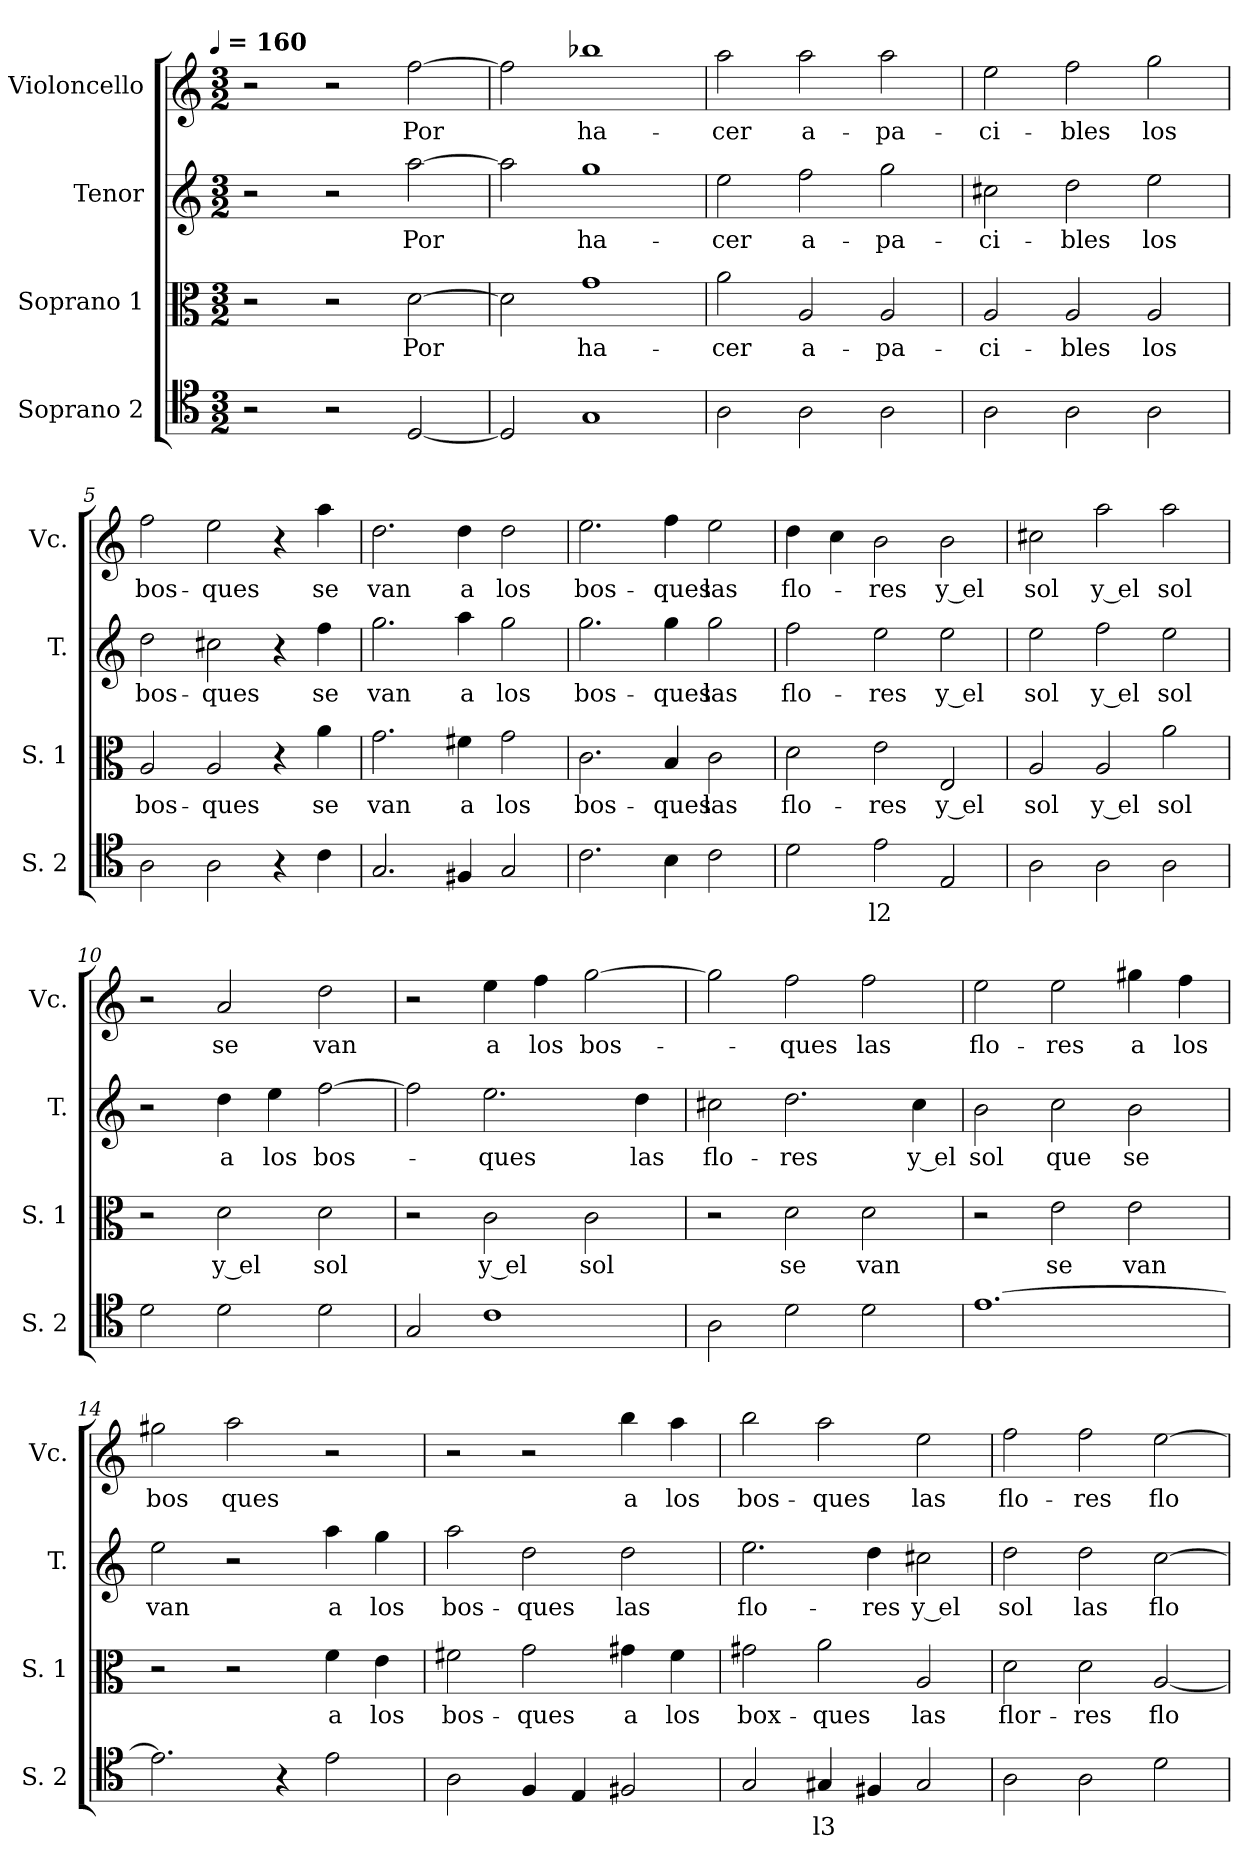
**kern	**text	**kern	**text	**kern	**text	**kern	**text
*part4	*part4	*part3	*part3	*part2	*part2	*part1	*part1
*staff4	*staff4	*staff3	*staff3	*staff2	*staff2	*staff1	*staff1
*I"Soprano 2	*	*I"Soprano 1	*	*I"Tenor	*	*I"Violoncello	*
*I'S. 2	*	*I'S. 1	*	*I'T.	*	*I'Vc.	*
*clefC4	*	*clefC3	*	*clefG2	*	*clefG2	*
!!LO:TX:omd:t=[quarter] = 160
*M3/2	*	*M3/2	*	*M3/2	*	*M3/2	*
*MM160	*	*MM160	*	*MM160	*	*MM160	*
=1	=1	=1	=1	=1	=1	=1	=1
2r	.	2r	.	2r	.	2r	.
2r	.	2r	.	2r	.	2r	.
[2D	.	[2d	Por	[2aa	Por	[2ff	Por
=2	=2	=2	=2	=2	=2	=2	=2
2D]	.	2d]	.	2aa]	.	2ff]	.
1G	.	1g	ha-	1gg	ha-	1bb-X	ha-
=3	=3	=3	=3	=3	=3	=3	=3
2A	.	2a	-cer	2ee	-cer	2aa	-cer
2A	.	2A	a-	2ff	a-	2aa	a-
2A	.	2A	-pa-	2gg	-pa-	2aa	-pa-
=4	=4	=4	=4	=4	=4	=4	=4
2A	.	2A	-ci-	2cc#X	-ci-	2ee	-ci-
2A	.	2A	-bles	2dd	-bles	2ff	-bles
2A	.	2A	los	2ee	los	2gg	los
=5	=5	=5	=5	=5	=5	=5	=5
2A	.	2A	bos-	2dd	bos-	2ff	bos-
2A	.	2A	-ques	2cc#X	-ques	2ee	-ques
4r	.	4r	.	4r	.	4r	.
4c	.	4a	se	4ff	se	4aa	se
=6	=6	=6	=6	=6	=6	=6	=6
2.G	.	2.g	van	2.gg	van	2.dd	van
4F#X	.	4f#X	a	4aa	a	4dd	a
2G	.	2g	los	2gg	los	2dd	los
=7	=7	=7	=7	=7	=7	=7	=7
2.c	.	2.c	bos-	2.gg	bos-	2.ee	bos-
4B	.	4B	-ques	4gg	-ques	4ff	-ques
2c	.	2c	las	2gg	las	2ee	las
=8	=8	=8	=8	=8	=8	=8	=8
2d	.	2d	flo-	2ff	flo-	4dd	flo-
.	.	.	.	.	.	4cc	.
2e	l2	2e	-res	2ee	-res	2b	-res
2E	.	2E	y el	2ee	y el	2b	y el
=9	=9	=9	=9	=9	=9	=9	=9
2A	.	2A	sol	2ee	sol	2cc#X	sol
2A	.	2A	y el	2ff	y el	2aa	y el
2A	.	2a	sol	2ee	sol	2aa	sol
=10	=10	=10	=10	=10	=10	=10	=10
2d	.	2r	.	2r	.	2r	.
2d	.	2d	y el	4dd	a	2a	se
.	.	.	.	4ee	los	.	.
2d	.	2d	sol	[2ff	bos-	2dd	van
=11	=11	=11	=11	=11	=11	=11	=11
2G	.	2r	.	2ff]	.	2r	.
1c	.	2c	y el	2.ee	-ques	4ee	a
.	.	.	.	.	.	4ff	los
.	.	2c	sol	.	.	[2gg	bos-
.	.	.	.	4dd	las	.	.
=12	=12	=12	=12	=12	=12	=12	=12
2A	.	2r	.	2cc#X	flo-	2gg]	.
2d	.	2d	se	2.dd	-res	2ff	-ques
2d	.	2d	van	.	.	2ff	las
.	.	.	.	4cc#	y el	.	.
=13	=13	=13	=13	=13	=13	=13	=13
[1.e	.	2r	.	2b	sol	2ee	flo-
.	.	2e	se	2cc	que	2ee	-res
.	.	2e	van	2b	se	4gg#X	a
.	.	.	.	.	.	4ff	los
=14	=14	=14	=14	=14	=14	=14	=14
2.e]	.	2r	.	2ee	van	2gg#X	bos
.	.	2r	.	2r	.	2aa	ques
4r	.	.	.	.	.	.	.
2e	.	4f	a	4aa	a	2r	.
.	.	4e	los	4gg	los	.	.
=15	=15	=15	=15	=15	=15	=15	=15
2A	.	2f#X	bos-	2aa	bos-	2r	.
4F	.	2g	-ques	2dd	-ques	2r	.
4E	.	.	.	.	.	.	.
2F#X	.	4g#X	a	2dd	las	4bb	a
.	.	4f#	los	.	.	4aa	los
=16	=16	=16	=16	=16	=16	=16	=16
2G	.	2g#X	box-	2.ee	flo-	2bb	bos-
4G#X	l3	2a	-ques	.	.	2aa	-ques
4F#X	.	.	.	4dd	-res	.	.
2G#	.	2A	las	2cc#X	y el	2ee	las
=17	=17	=17	=17	=17	=17	=17	=17
2A	.	2d	flor-	2dd	sol	2ff	flo-
2A	.	2d	-res	2dd	las	2ff	-res
2d	.	[2A	flo-	[2cc	flo-	[2ee	flo-
=	=	=	=	=	=	=	=
*-	*-	*-	*-	*-	*-	*-	*-
